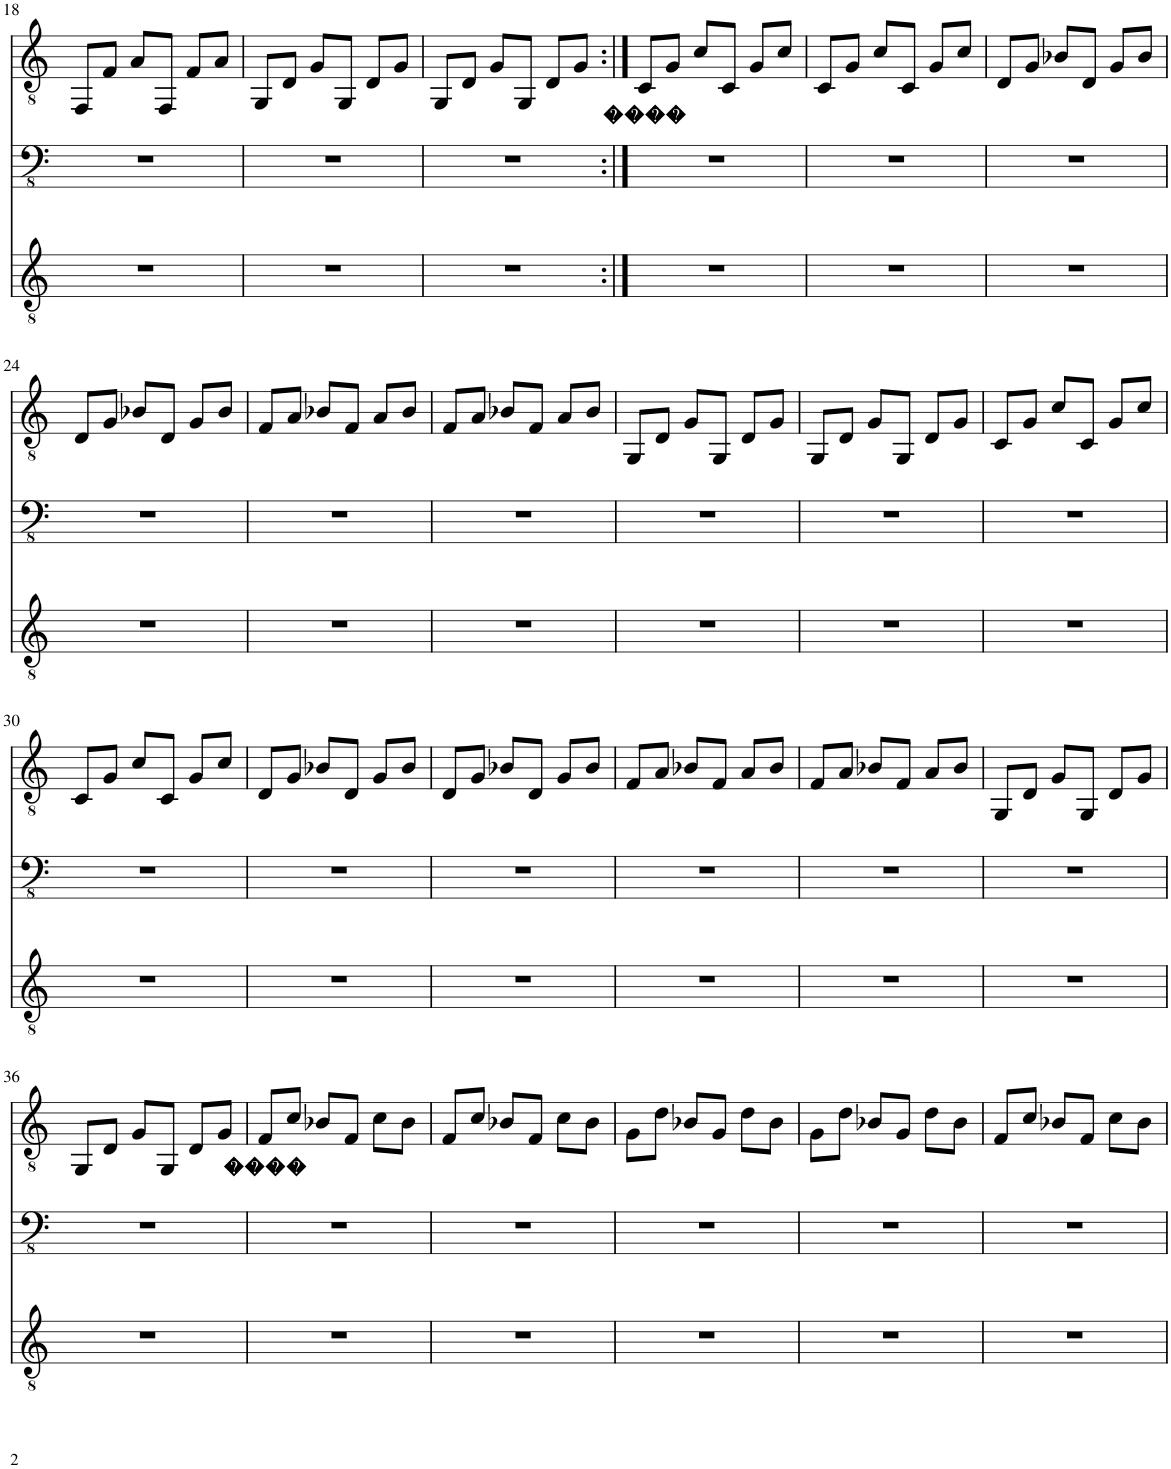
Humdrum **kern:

**kern	**kern	**kern	**text
*part3	*part2	*part1	*part1
*staff3	*staff2	*staff1	*staff1
*I"���� 3	*I"���� 2	*I"���� 2	*
!!LO:PB:g=z
*clefGv2	*clefFv4	*clefGv2	*
*k[]	*k[]	*k[]	*
*M3/4	*M3/4	*M3/4	*
=18	=18	=18	=18
2.r	2.r	8FF/L	.
.	.	8F/J	.
.	.	8A/L	.
.	.	8FF/J	.
.	.	8F/L	.
.	.	8A/J	.
=19	=19	=19	=19
2.r	2.r	8GG/L	.
.	.	8D/J	.
.	.	8G/L	.
.	.	8GG/J	.
.	.	8D/L	.
.	.	8G/J	.
=20	=20	=20	=20
2.r	2.r	8GG/L	.
.	.	8D/J	.
.	.	8G/L	.
.	.	8GG/J	.
.	.	8D/L	.
.	.	8G/J	.
=21:|!	=21:|!	=21:|!	=21:|!
!	!	!	!LO:LY:b
2.r	2.r	8C/L	����
.	.	8G/J	.
.	.	8c/L	.
.	.	8C/J	.
.	.	8G/L	.
.	.	8c/J	.
=22	=22	=22	=22
2.r	2.r	8C/L	.
.	.	8G/J	.
.	.	8c/L	.
.	.	8C/J	.
.	.	8G/L	.
.	.	8c/J	.
=23	=23	=23	=23
2.r	2.r	8D/L	.
.	.	8G/J	.
.	.	8B-X/L	.
.	.	8D/J	.
.	.	8G/L	.
.	.	8B-/J	.
!!LO:LB:g=z
=24	=24	=24	=24
2.r	2.r	8D/L	.
.	.	8G/J	.
.	.	8B-X/L	.
.	.	8D/J	.
.	.	8G/L	.
.	.	8B-/J	.
=25	=25	=25	=25
2.r	2.r	8F/L	.
.	.	8A/J	.
.	.	8B-X/L	.
.	.	8F/J	.
.	.	8A/L	.
.	.	8B-/J	.
=26	=26	=26	=26
2.r	2.r	8F/L	.
.	.	8A/J	.
.	.	8B-X/L	.
.	.	8F/J	.
.	.	8A/L	.
.	.	8B-/J	.
=27	=27	=27	=27
2.r	2.r	8GG/L	.
.	.	8D/J	.
.	.	8G/L	.
.	.	8GG/J	.
.	.	8D/L	.
.	.	8G/J	.
=28	=28	=28	=28
2.r	2.r	8GG/L	.
.	.	8D/J	.
.	.	8G/L	.
.	.	8GG/J	.
.	.	8D/L	.
.	.	8G/J	.
=29	=29	=29	=29
2.r	2.r	8C/L	.
.	.	8G/J	.
.	.	8c/L	.
.	.	8C/J	.
.	.	8G/L	.
.	.	8c/J	.
!!LO:LB:g=z
=30	=30	=30	=30
2.r	2.r	8C/L	.
.	.	8G/J	.
.	.	8c/L	.
.	.	8C/J	.
.	.	8G/L	.
.	.	8c/J	.
=31	=31	=31	=31
2.r	2.r	8D/L	.
.	.	8G/J	.
.	.	8B-X/L	.
.	.	8D/J	.
.	.	8G/L	.
.	.	8B-/J	.
=32	=32	=32	=32
2.r	2.r	8D/L	.
.	.	8G/J	.
.	.	8B-X/L	.
.	.	8D/J	.
.	.	8G/L	.
.	.	8B-/J	.
=33	=33	=33	=33
2.r	2.r	8F/L	.
.	.	8A/J	.
.	.	8B-X/L	.
.	.	8F/J	.
.	.	8A/L	.
.	.	8B-/J	.
=34	=34	=34	=34
2.r	2.r	8F/L	.
.	.	8A/J	.
.	.	8B-X/L	.
.	.	8F/J	.
.	.	8A/L	.
.	.	8B-/J	.
=35	=35	=35	=35
2.r	2.r	8GG/L	.
.	.	8D/J	.
.	.	8G/L	.
.	.	8GG/J	.
.	.	8D/L	.
.	.	8G/J	.
!!LO:LB:g=z
=36	=36	=36	=36
2.r	2.r	8GG/L	.
.	.	8D/J	.
.	.	8G/L	.
.	.	8GG/J	.
.	.	8D/L	.
.	.	8G/J	.
=37	=37	=37	=37
!	!	!	!LO:LY:b
2.r	2.r	8F/L	����
.	.	8c/J	.
.	.	8B-X/L	.
.	.	8F/J	.
.	.	8c\L	.
.	.	8B-\J	.
=38	=38	=38	=38
2.r	2.r	8F/L	.
.	.	8c/J	.
.	.	8B-X/L	.
.	.	8F/J	.
.	.	8c\L	.
.	.	8B-\J	.
=39	=39	=39	=39
2.r	2.r	8G\L	.
.	.	8d\J	.
.	.	8B-X/L	.
.	.	8G/J	.
.	.	8d\L	.
.	.	8B-\J	.
=40	=40	=40	=40
2.r	2.r	8G\L	.
.	.	8d\J	.
.	.	8B-X/L	.
.	.	8G/J	.
.	.	8d\L	.
.	.	8B-\J	.
=41	=41	=41	=41
2.r	2.r	8F/L	.
.	.	8c/J	.
.	.	8B-X/L	.
.	.	8F/J	.
.	.	8c\L	.
.	.	8B-\J	.
=	=	=	=
*-	*-	*-	*-
